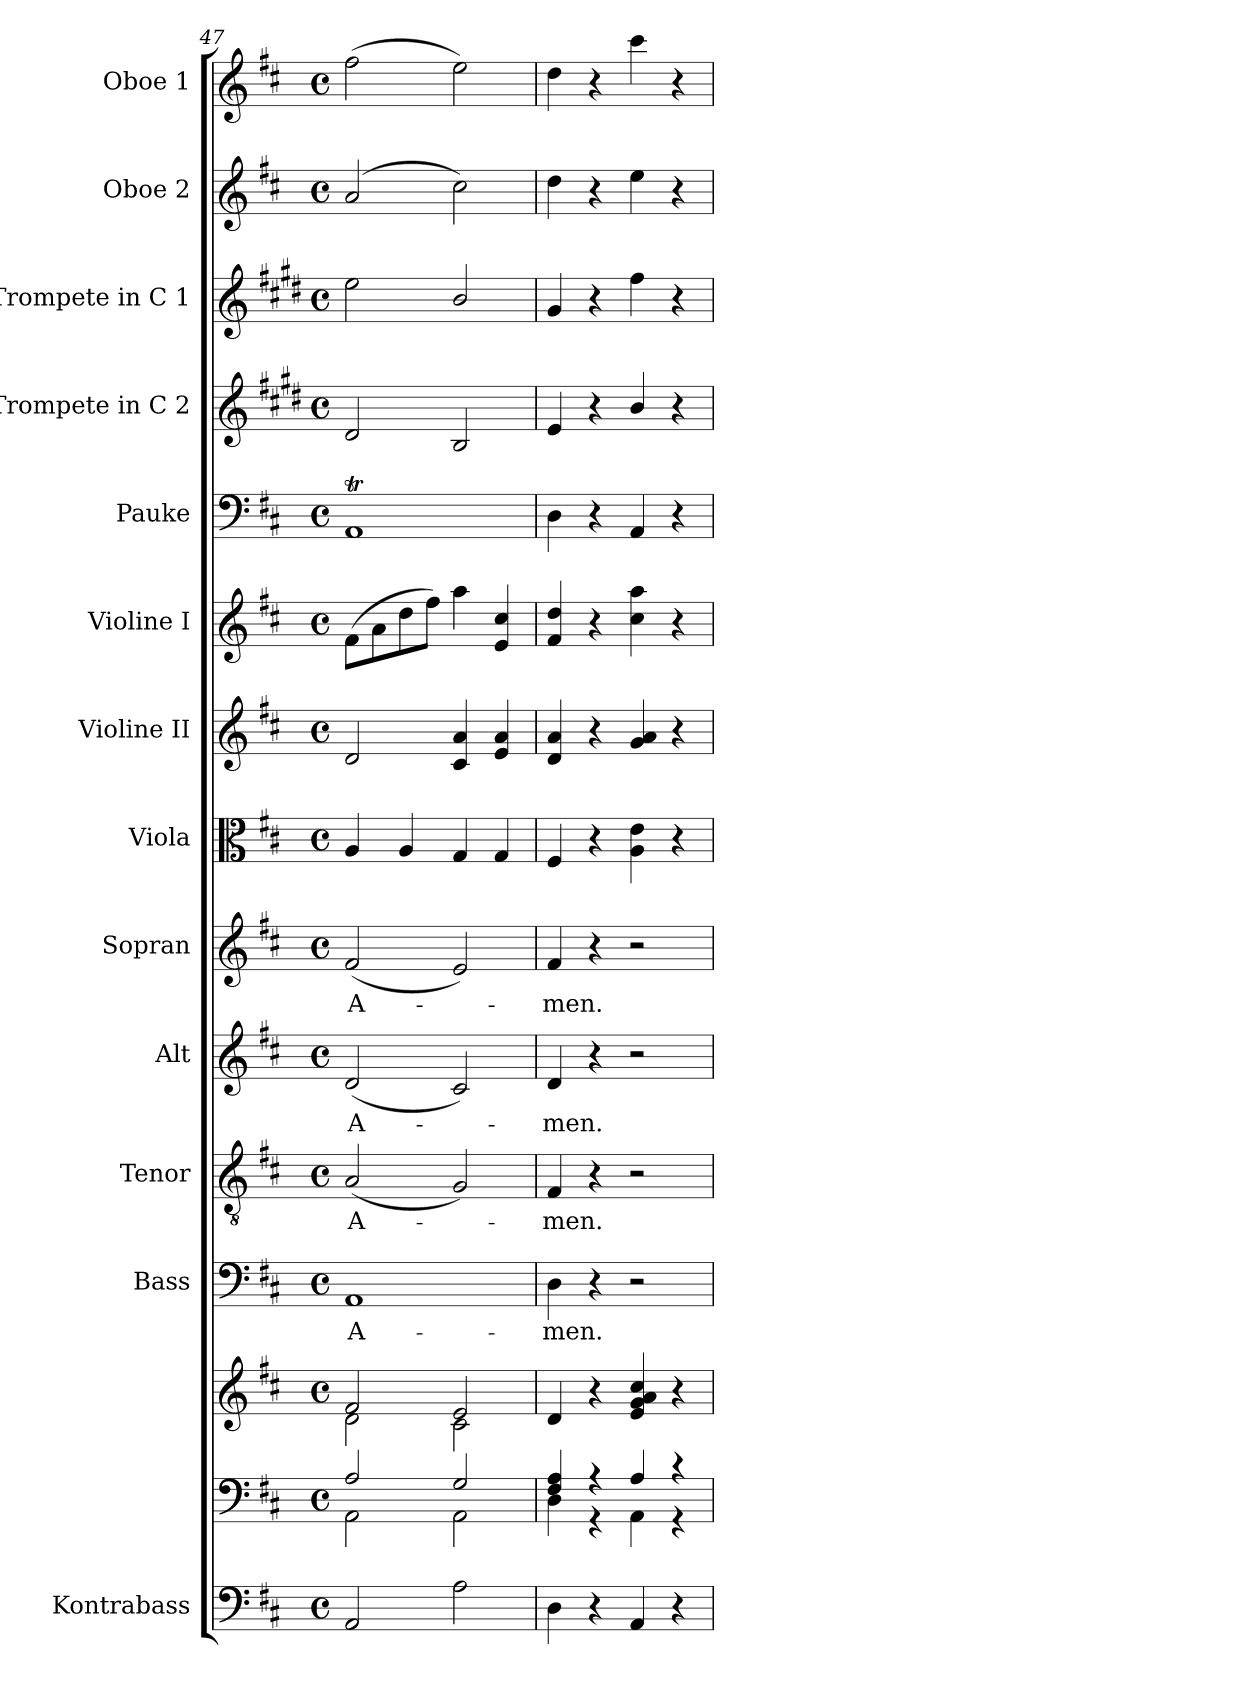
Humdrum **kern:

**kern	**kern	**kern	**kern	**text	**kern	**text	**kern	**text	**kern	**text	**kern	**kern	**kern	**kern	**kern	**kern	**kern	**kern
*part14	*part13	*part13	*part12	*part12	*part11	*part11	*part10	*part10	*part9	*part9	*part8	*part7	*part6	*part5	*part4	*part3	*part2	*part1
*staff15	*staff14	*staff13	*staff12	*staff12	*staff11	*staff11	*staff10	*staff10	*staff9	*staff9	*staff8	*staff7	*staff6	*staff5	*staff4	*staff3	*staff2	*staff1
*I"Kontrabass	*	*	*I"Bass	*	*I"Tenor	*	*I"Alt	*	*I"Sopran	*	*I"Viola	*I"Violine II	*I"Violine I	*I"Pauke	*I"Trompete in C 2	*I"Trompete in C 1	*I"Oboe 2	*I"Oboe 1
*I'Kb.	*	*	*I'B	*	*I'T	*	*I'A	*	*I'S	*	*I'Vla.	*I'Vl. II	*I'Vl. I	*I'Pk.	*	*	*I'Ob. 2	*I'Ob. 1
*clefF4	*clefF4	*clefG2	*clefF4	*	*clefGv2	*	*clefG2	*	*clefG2	*	*clefC3	*clefG2	*clefG2	*clefF4	*clefG2	*clefG2	*clefG2	*clefG2
*ITrd7c12	*	*	*	*	*	*	*	*	*	*	*	*	*	*	*ITrd1c2	*ITrd1c2	*	*
*k[f#c#]	*k[f#c#]	*k[f#c#]	*k[f#c#]	*	*k[f#c#]	*	*k[f#c#]	*	*k[f#c#]	*	*k[f#c#]	*k[f#c#]	*k[f#c#]	*k[f#c#]	*k[f#c#]	*k[f#c#]	*k[f#c#]	*k[f#c#]
*D:	*D:	*D:	*D:	*	*D:	*	*D:	*	*D:	*	*D:	*D:	*D:	*D:	*D:	*D:	*D:	*D:
*M4/4	*M4/4	*M4/4	*M4/4	*	*M4/4	*	*M4/4	*	*M4/4	*	*M4/4	*M4/4	*M4/4	*M4/4	*M4/4	*M4/4	*M4/4	*M4/4
*met(c)	*met(c)	*met(c)	*met(c)	*	*met(c)	*	*met(c)	*	*met(c)	*	*met(c)	*met(c)	*met(c)	*met(c)	*met(c)	*met(c)	*met(c)	*met(c)
=47	=47	=47	=47	=47	=47	=47	=47	=47	=47	=47	=47	=47	=47	=47	=47	=47	=47	=47
*	*^	*^	*	*	*	*	*	*	*	*	*	*	*	*	*	*	*	*
!	!	!	!	!	!	!LO:LY:b	!	!LO:LY:b	!	!LO:LY:b	!	!LO:LY:b	!	!	!	!	!	!	!	!
2AAA/	2A/	2AA\	2f#/	2d\	1AA	A-	(<2A/	A-	(<2d/	A-	(<2f#/	A-	4A/	2d/	(>8f#\L	1AAT	2c#/	2dd\	(2a/	(>2ff#\
.	.	.	.	.	.	.	.	.	.	.	.	.	.	.	8a\	.	.	.	.	.
.	.	.	.	.	.	.	.	.	.	.	.	.	4A/	.	8dd\	.	.	.	.	.
.	.	.	.	.	.	.	.	.	.	.	.	.	.	.	8ff#\J)	.	.	.	.	.
2AA\	2G/	2AA\	2e/	2c#\	.	.	2G/)	.	2c#/)	.	2e/)	.	4G/	4c#/ 4a/	4aa\	.	2A/	2a/	2cc#\)	2ee\)
.	.	.	.	.	.	.	.	.	.	.	.	.	4G/	4e/ 4a/	4e/ 4cc#/	.	.	.	.	.
*	*	*	*v	*v	*	*	*	*	*	*	*	*	*	*	*	*	*	*	*	*
=48	=48	=48	=48	=48	=48	=48	=48	=48	=48	=48	=48	=48	=48	=48	=48	=48	=48	=48	=48
!	!	!	!	!	!LO:LY:b	!	!LO:LY:b	!	!LO:LY:b	!	!LO:LY:b	!	!	!	!	!	!	!	!
4DD\	4F#/ 4A/	4D\	4d/	4D\	-men.	4F#/	-men.	4d/	-men.	4f#/	-men.	4F#/	4d/ 4a/	4f#/ 4dd/	4D\	4d/	4f#/	4dd\	4dd\
4r	4r	4r	4r	4r	.	4r	.	4r	.	4r	.	4r	4r	4r	4r	4r	4r	4r	4r
4AAA/	4A/	4AA\	4e/ 4g/ 4a/ 4cc#/	2r	.	2r	.	2r	.	2r	.	4A\ 4e\	4g/ 4a/	4cc#\ 4aa\	4AA/	4a/	4ee\	4ee\	4ccc#\
4r	4r	4r	4r	.	.	.	.	.	.	.	.	4r	4r	4r	4r	4r	4r	4r	4r
*	*v	*v	*	*	*	*	*	*	*	*	*	*	*	*	*	*	*	*	*
=	=	=	=	=	=	=	=	=	=	=	=	=	=	=	=	=	=	=
*-	*-	*-	*-	*-	*-	*-	*-	*-	*-	*-	*-	*-	*-	*-	*-	*-	*-	*-
